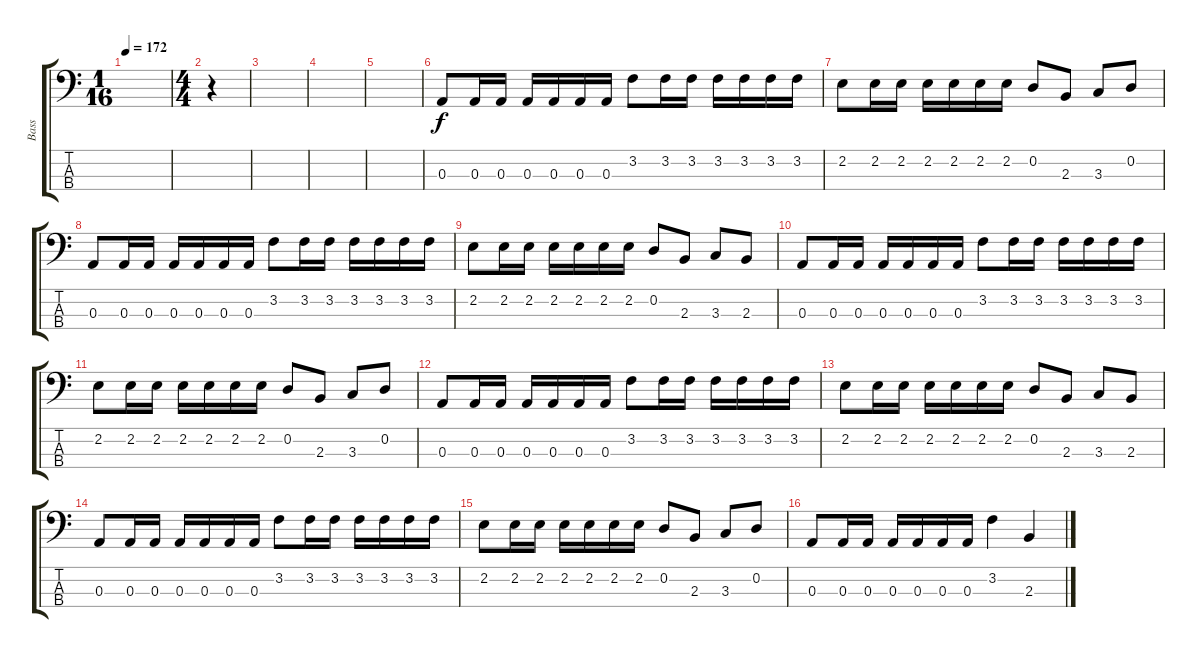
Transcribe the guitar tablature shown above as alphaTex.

\track ("Bass" "Bass") {instrument electricbasspick}
\staff {score tabs}
\tuning (G2 D2 A1 E1) {hide}
\ts (1 16)
\tempo 172
\clef f4
\ks c
|
\ts (4 4)
r.4 |
|
|
|
0.3.8 0.3.16 0.3.16 0.3.16 0.3.16 0.3.16 0.3.16 3.2.8 3.2.16 3.2.16 3.2.16 3.2.16 3.2.16 3.2.16 |
2.2.8 2.2.16 2.2.16 2.2.16 2.2.16 2.2.16 2.2.16 0.2.8 2.3.8 3.3.8 0.2.8 |
0.3.8 0.3.16 0.3.16 0.3.16 0.3.16 0.3.16 0.3.16 3.2.8 3.2.16 3.2.16 3.2.16 3.2.16 3.2.16 3.2.16 |
2.2.8 2.2.16 2.2.16 2.2.16 2.2.16 2.2.16 2.2.16 0.2.8 2.3.8 3.3.8 2.3.8 |
0.3.8 0.3.16 0.3.16 0.3.16 0.3.16 0.3.16 0.3.16 3.2.8 3.2.16 3.2.16 3.2.16 3.2.16 3.2.16 3.2.16 |
2.2.8 2.2.16 2.2.16 2.2.16 2.2.16 2.2.16 2.2.16 0.2.8 2.3.8 3.3.8 0.2.8 |
0.3.8 0.3.16 0.3.16 0.3.16 0.3.16 0.3.16 0.3.16 3.2.8 3.2.16 3.2.16 3.2.16 3.2.16 3.2.16 3.2.16 |
2.2.8 2.2.16 2.2.16 2.2.16 2.2.16 2.2.16 2.2.16 0.2.8 2.3.8 3.3.8 2.3.8 |
0.3.8 0.3.16 0.3.16 0.3.16 0.3.16 0.3.16 0.3.16 3.2.8 3.2.16 3.2.16 3.2.16 3.2.16 3.2.16 3.2.16 |
2.2.8 2.2.16 2.2.16 2.2.16 2.2.16 2.2.16 2.2.16 0.2.8 2.3.8 3.3.8 0.2.8 |
0.3.8 0.3.16 0.3.16 0.3.16 0.3.16 0.3.16 0.3.16 3.2.4 2.3.4
